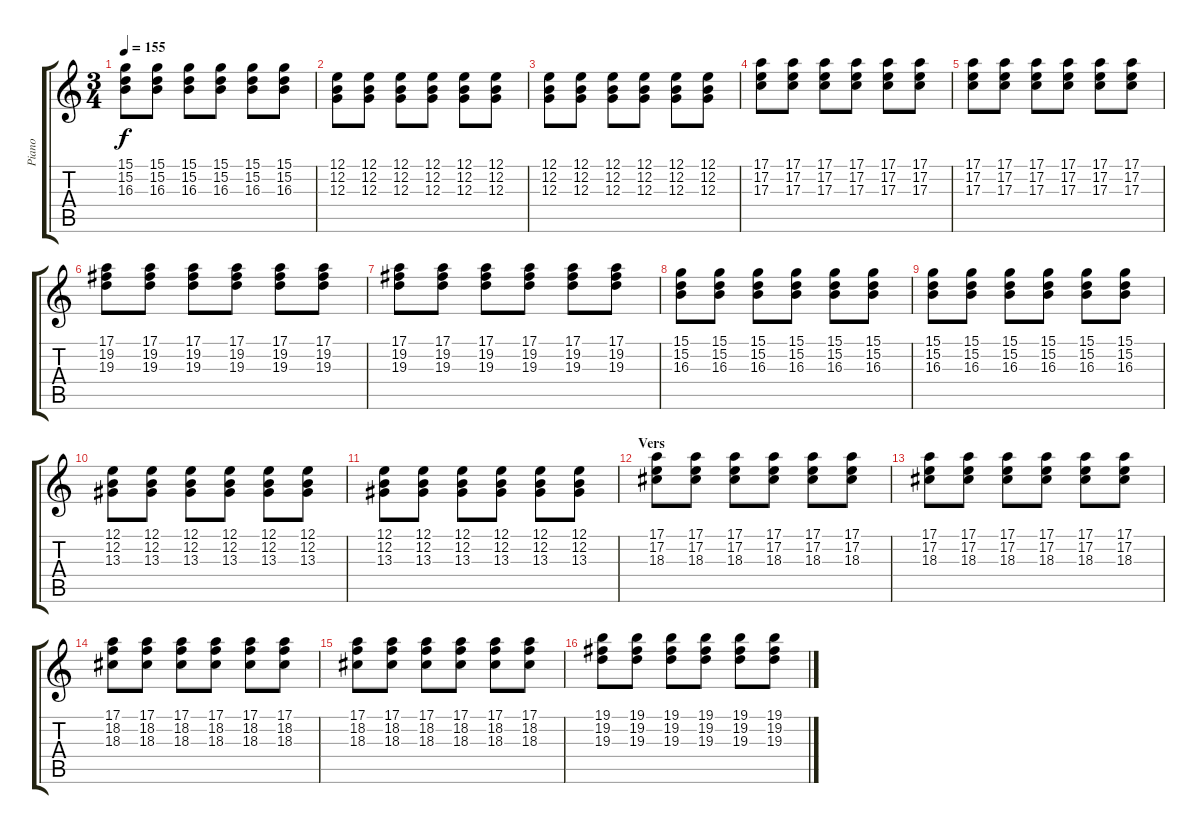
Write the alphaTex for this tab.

\track ("Piano" "Piano") {instrument acousticgrandpiano}
\staff {score tabs}
\tuning (E4 B3 G3 D3 A2 E2) {hide}
\ts (3 4)
\tempo 155
\clef g2
\ks c
(15.1 15.2 16.3).8{dy f} (15.1 15.2 16.3).8 (15.1 15.2 16.3).8 (15.1 15.2 16.3).8 (15.1 15.2 16.3).8 (15.1 15.2 16.3).8 |
(12.1 12.2 12.3).8 (12.1 12.2 12.3).8 (12.1 12.2 12.3).8 (12.1 12.2 12.3).8 (12.1 12.2 12.3).8 (12.1 12.2 12.3).8 |
(12.1 12.2 12.3).8 (12.1 12.2 12.3).8 (12.1 12.2 12.3).8 (12.1 12.2 12.3).8 (12.1 12.2 12.3).8 (12.1 12.2 12.3).8 |
(17.1 17.2 17.3).8 (17.1 17.2 17.3).8 (17.1 17.2 17.3).8 (17.1 17.2 17.3).8 (17.1 17.2 17.3).8 (17.1 17.2 17.3).8 |
(17.1 17.2 17.3).8 (17.1 17.2 17.3).8 (17.1 17.2 17.3).8 (17.1 17.2 17.3).8 (17.1 17.2 17.3).8 (17.1 17.2 17.3).8 |
(17.1 19.2 19.3).8 (17.1 19.2 19.3).8 (17.1 19.2 19.3).8 (17.1 19.2 19.3).8 (17.1 19.2 19.3).8 (17.1 19.2 19.3).8 |
(17.1 19.2 19.3).8 (17.1 19.2 19.3).8 (17.1 19.2 19.3).8 (17.1 19.2 19.3).8 (17.1 19.2 19.3).8 (17.1 19.2 19.3).8 |
(15.1 15.2 16.3).8 (15.1 15.2 16.3).8 (15.1 15.2 16.3).8 (15.1 15.2 16.3).8 (15.1 15.2 16.3).8 (15.1 15.2 16.3).8 |
(15.1 15.2 16.3).8 (15.1 15.2 16.3).8 (15.1 15.2 16.3).8 (15.1 15.2 16.3).8 (15.1 15.2 16.3).8 (15.1 15.2 16.3).8 |
(12.1 12.2 13.3).8 (12.1 12.2 13.3).8 (12.1 12.2 13.3).8 (12.1 12.2 13.3).8 (12.1 12.2 13.3).8 (12.1 12.2 13.3).8 |
(12.1 12.2 13.3).8 (12.1 12.2 13.3).8 (12.1 12.2 13.3).8 (12.1 12.2 13.3).8 (12.1 12.2 13.3).8 (12.1 12.2 13.3).8 |
\section ("" "Vers")
(17.1 17.2 18.3).8 (17.1 17.2 18.3).8 (17.1 17.2 18.3).8 (17.1 17.2 18.3).8 (17.1 17.2 18.3).8 (17.1 17.2 18.3).8 |
(17.1 17.2 18.3).8 (17.1 17.2 18.3).8 (17.1 17.2 18.3).8 (17.1 17.2 18.3).8 (17.1 17.2 18.3).8 (17.1 17.2 18.3).8 |
(17.1 18.2 18.3).8 (17.1 18.2 18.3).8 (17.1 18.2 18.3).8 (17.1 18.2 18.3).8 (17.1 18.2 18.3).8 (17.1 18.2 18.3).8 |
(17.1 18.2 18.3).8 (17.1 18.2 18.3).8 (17.1 18.2 18.3).8 (17.1 18.2 18.3).8 (17.1 18.2 18.3).8 (17.1 18.2 18.3).8 |
(19.1 19.2 19.3).8 (19.1 19.2 19.3).8 (19.1 19.2 19.3).8 (19.1 19.2 19.3).8 (19.1 19.2 19.3).8 (19.1 19.2 19.3).8
